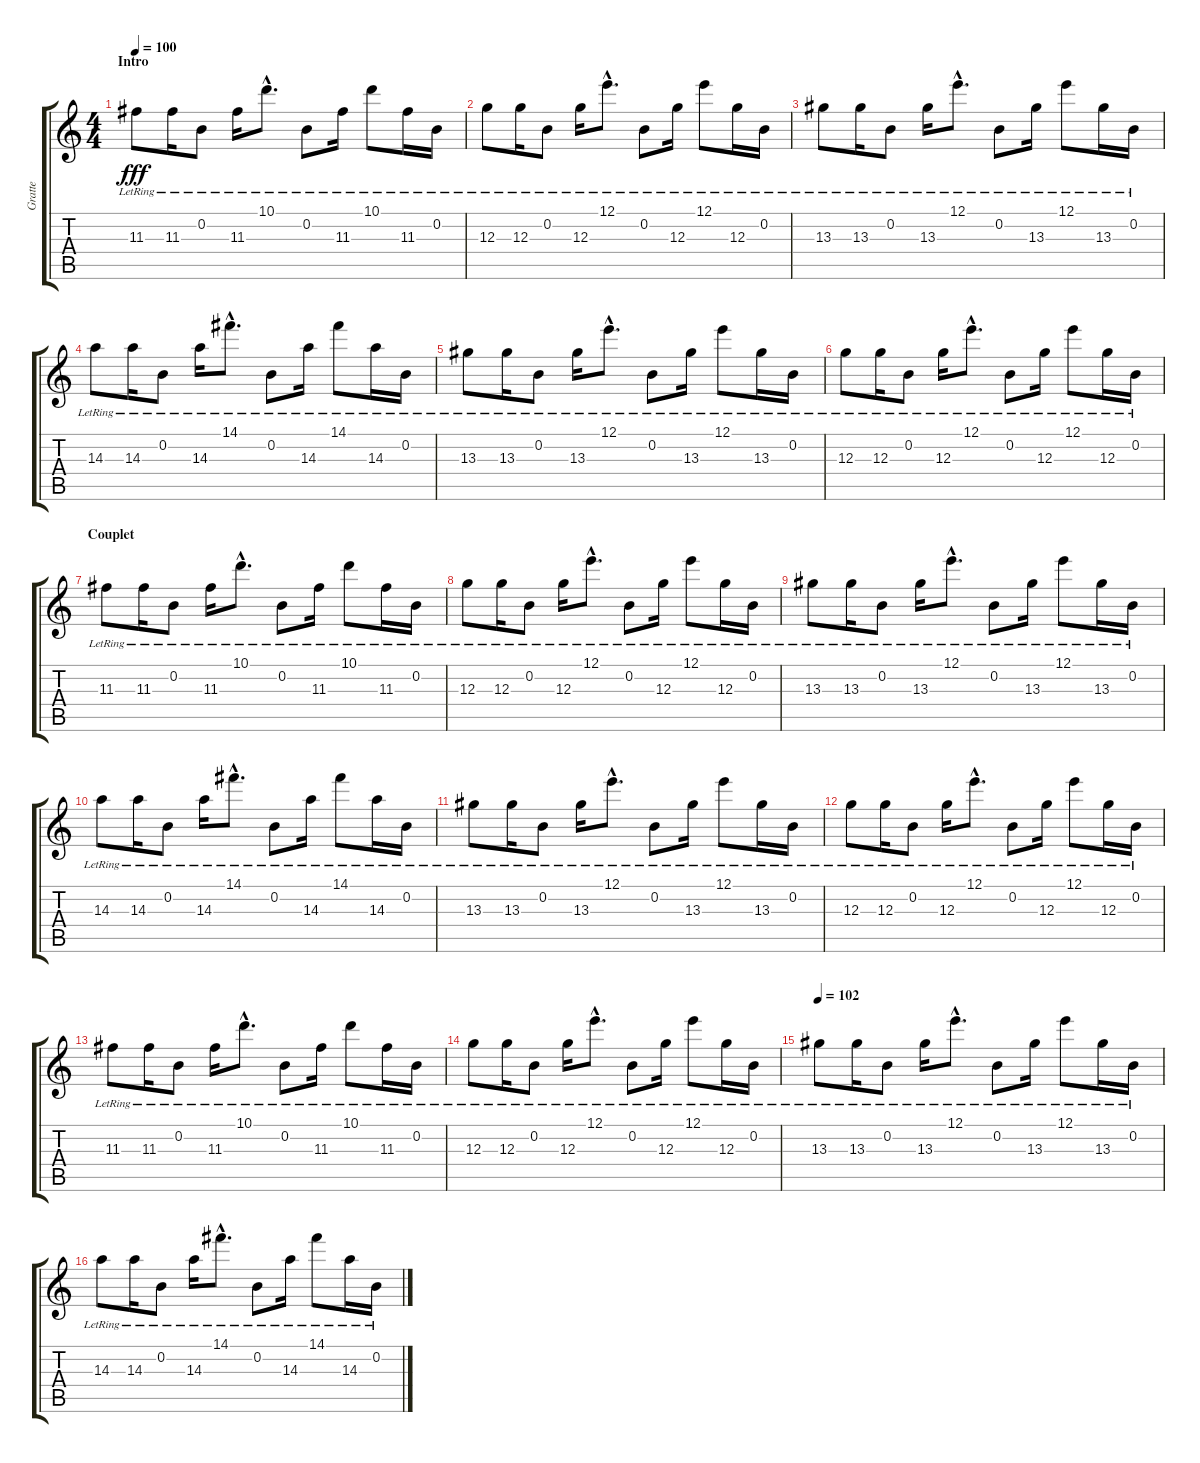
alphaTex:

\track ("Gratte" "Gratte") {instrument acousticguitarsteel}
\staff {score tabs}
\tuning (E4 B3 G3 D3 A2 E2) {hide}
\ts (4 4)
\section ("" "Intro")
\tempo 100
\clef g2
\ks c
11.3{lr}.8{dy fff instrument acousticguitarsteel} 11.3{lr}.16 0.2{lr}.8 11.3{lr}.16 10.1{hac lr}.8{d} 0.2{lr}.8 11.3{lr}.16 10.1{lr}.8 11.3{lr}.16 0.2{lr}.16 |
12.3{lr}.8 12.3{lr}.16 0.2{lr}.8 12.3{lr}.16 12.1{hac lr}.8{d} 0.2{lr}.8 12.3{lr}.16 12.1{lr}.8 12.3{lr}.16 0.2{lr}.16 |
13.3{lr}.8 13.3{lr}.16 0.2{lr}.8 13.3{lr}.16 12.1{hac lr}.8{d} 0.2{lr}.8 13.3{lr}.16 12.1{lr}.8 13.3{lr}.16 0.2{lr}.16 |
14.3{lr}.8 14.3{lr}.16 0.2{lr}.8 14.3{lr}.16 14.1{hac lr}.8{d} 0.2{lr}.8 14.3{lr}.16 14.1{lr}.8 14.3{lr}.16 0.2{lr}.16 |
13.3{lr}.8 13.3{lr}.16 0.2{lr}.8 13.3{lr}.16 12.1{hac lr}.8{d} 0.2{lr}.8 13.3{lr}.16 12.1{lr}.8 13.3{lr}.16 0.2{lr}.16 |
12.3{lr}.8 12.3{lr}.16 0.2{lr}.8 12.3{lr}.16 12.1{hac lr}.8{d} 0.2{lr}.8 12.3{lr}.16 12.1{lr}.8 12.3{lr}.16 0.2{lr}.16 |
\section ("" "Couplet")
11.3{lr}.8 11.3{lr}.16 0.2{lr}.8 11.3{lr}.16 10.1{hac lr}.8{d} 0.2{lr}.8 11.3{lr}.16 10.1{lr}.8 11.3{lr}.16 0.2{lr}.16 |
12.3{lr}.8 12.3{lr}.16 0.2{lr}.8 12.3{lr}.16 12.1{hac lr}.8{d} 0.2{lr}.8 12.3{lr}.16 12.1{lr}.8 12.3{lr}.16 0.2{lr}.16 |
13.3{lr}.8 13.3{lr}.16 0.2{lr}.8 13.3{lr}.16 12.1{hac lr}.8{d} 0.2{lr}.8 13.3{lr}.16 12.1{lr}.8 13.3{lr}.16 0.2{lr}.16 |
14.3{lr}.8 14.3{lr}.16 0.2{lr}.8 14.3{lr}.16 14.1{hac lr}.8{d} 0.2{lr}.8 14.3{lr}.16 14.1{lr}.8 14.3{lr}.16 0.2{lr}.16 |
13.3{lr}.8 13.3{lr}.16 0.2{lr}.8 13.3{lr}.16 12.1{hac lr}.8{d} 0.2{lr}.8 13.3{lr}.16 12.1{lr}.8 13.3{lr}.16 0.2{lr}.16 |
12.3{lr}.8 12.3{lr}.16 0.2{lr}.8 12.3{lr}.16 12.1{hac lr}.8{d} 0.2{lr}.8 12.3{lr}.16 12.1{lr}.8 12.3{lr}.16 0.2{lr}.16 |
11.3{lr}.8 11.3{lr}.16 0.2{lr}.8 11.3{lr}.16 10.1{hac lr}.8{d} 0.2{lr}.8 11.3{lr}.16 10.1{lr}.8 11.3{lr}.16 0.2{lr}.16 |
12.3{lr}.8 12.3{lr}.16 0.2{lr}.8 12.3{lr}.16 12.1{hac lr}.8{d} 0.2{lr}.8 12.3{lr}.16 12.1{lr}.8 12.3{lr}.16 0.2{lr}.16 |
\tempo 102
13.3{lr}.8 13.3{lr}.16 0.2{lr}.8 13.3{lr}.16 12.1{hac lr}.8{d} 0.2{lr}.8 13.3{lr}.16 12.1{lr}.8 13.3{lr}.16 0.2{lr}.16 |
14.3{lr}.8 14.3{lr}.16 0.2{lr}.8 14.3{lr}.16 14.1{hac lr}.8{d} 0.2{lr}.8 14.3{lr}.16 14.1{lr}.8 14.3{lr}.16 0.2{lr}.16
